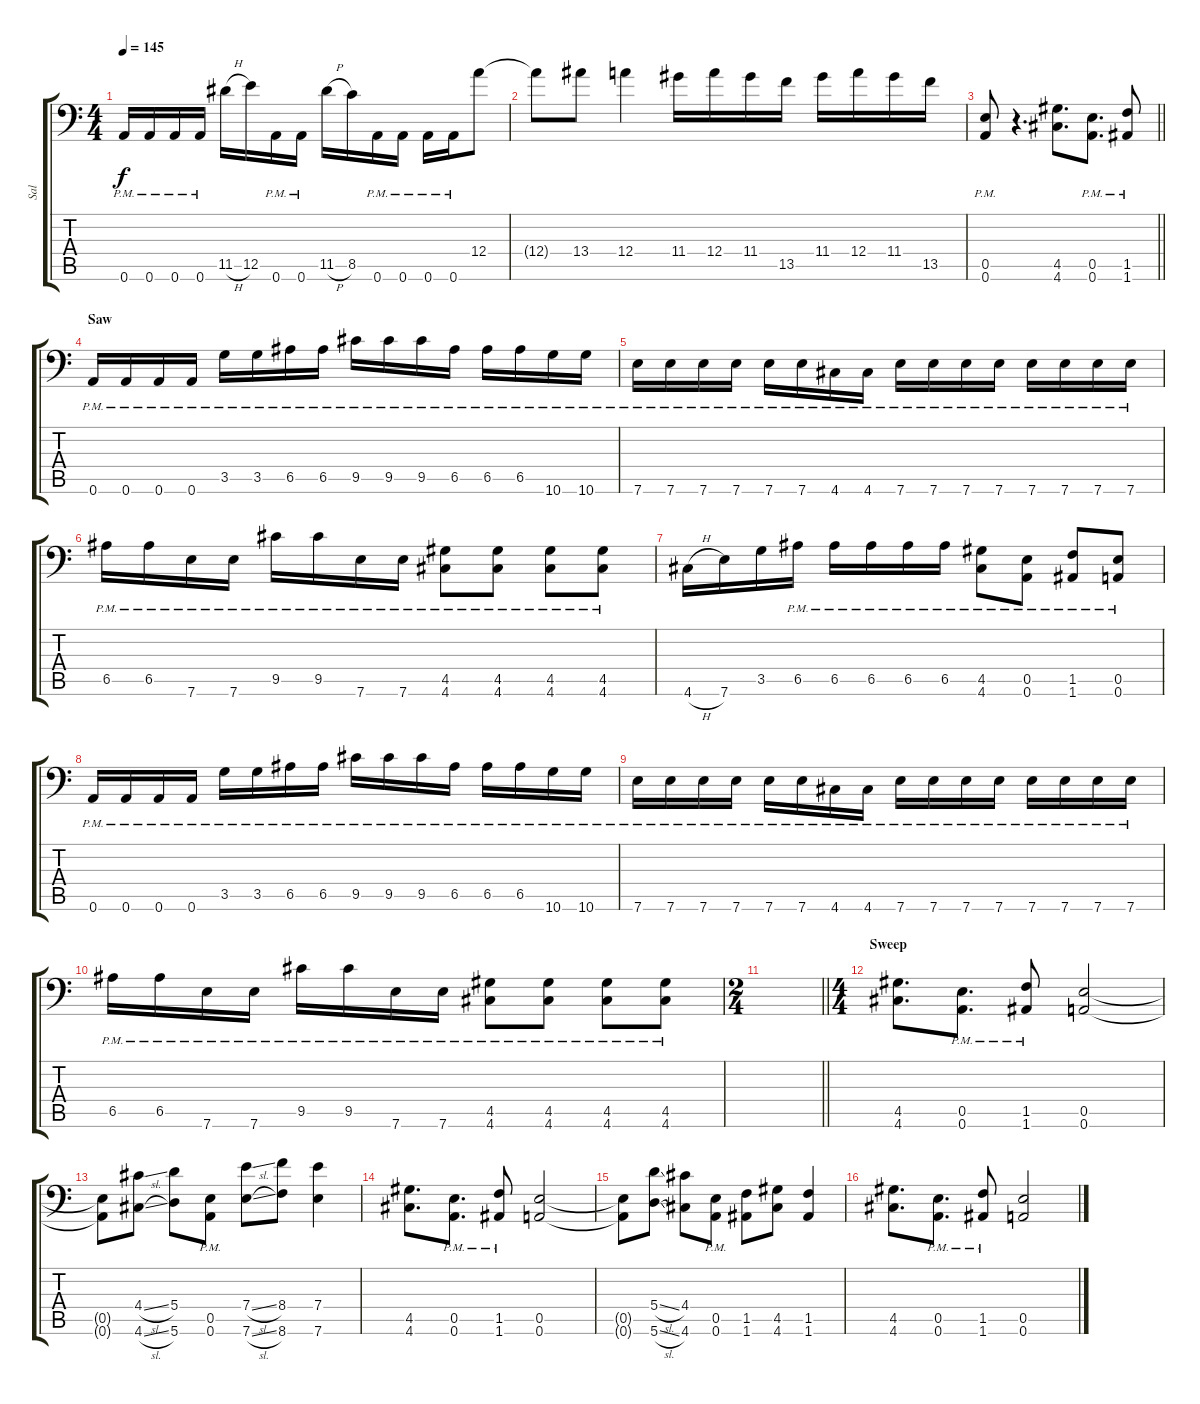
\track ("Sal" "Sal") {instrument distortionguitar}
\staff {score tabs}
\tuning (B3 Gb3 D3 A2 E2 A1) {hide}
\ts (4 4)
\tempo 145
\clef f4
\ks c
0.6{pm}.16{dy f} 0.6{pm}.16 0.6{pm}.16 0.6{pm}.16 11.5{h}.16 12.5.16 0.6{pm}.16 0.6{pm}.16 11.5{h}.16 8.5.16 0.6{pm}.16 0.6{pm}.16 0.6{pm}.16 0.6{pm}.16 12.4.8 |
12.4{t}.8 13.4.8 12.4.4 11.4.16 12.4.16 11.4.16 13.5.16 11.4.16 12.4.16 11.4.16 13.5.16 |
\barLineRight lightlight
(0.5{pm} 0.6{pm}).8 r.4{d} (4.5 4.6).8{d} (0.5{pm} 0.6{pm}).8{d} (1.5{pm} 1.6{pm}).8 |
\section ("" "Saw")
0.6{pm}.16 0.6{pm}.16 0.6{pm}.16 0.6{pm}.16 3.5{pm}.16 3.5{pm}.16 6.5{pm}.16 6.5{pm}.16 9.5{pm}.16 9.5{pm}.16 9.5{pm}.16 6.5{pm}.16 6.5{pm}.16 6.5{pm}.16 10.6{pm}.16 10.6{pm}.16 |
7.6{pm}.16 7.6{pm}.16 7.6{pm}.16 7.6{pm}.16 7.6{pm}.16 7.6{pm}.16 4.6{pm}.16 4.6{pm}.16 7.6{pm}.16 7.6{pm}.16 7.6{pm}.16 7.6{pm}.16 7.6{pm}.16 7.6{pm}.16 7.6{pm}.16 7.6{pm}.16 |
6.5{pm}.16 6.5{pm}.16 7.6{pm}.16 7.6{pm}.16 9.5{pm}.16 9.5{pm}.16 7.6{pm}.16 7.6{pm}.16 (4.5{pm} 4.6{pm}).8 (4.5{pm} 4.6{pm}).8 (4.5{pm} 4.6{pm}).8 (4.5{pm} 4.6{pm}).8 |
4.6{h}.16 7.6.16 3.5.16 6.5{pm}.16 6.5{pm}.16 6.5{pm}.16 6.5{pm}.16 6.5{pm}.16 (4.5{pm} 4.6{pm}).8 (0.5{pm} 0.6{pm}).8 (1.5{pm} 1.6{pm}).8 (0.5{pm} 0.6{pm}).8 |
0.6{pm}.16 0.6{pm}.16 0.6{pm}.16 0.6{pm}.16 3.5{pm}.16 3.5{pm}.16 6.5{pm}.16 6.5{pm}.16 9.5{pm}.16 9.5{pm}.16 9.5{pm}.16 6.5{pm}.16 6.5{pm}.16 6.5{pm}.16 10.6{pm}.16 10.6{pm}.16 |
7.6{pm}.16 7.6{pm}.16 7.6{pm}.16 7.6{pm}.16 7.6{pm}.16 7.6{pm}.16 4.6{pm}.16 4.6{pm}.16 7.6{pm}.16 7.6{pm}.16 7.6{pm}.16 7.6{pm}.16 7.6{pm}.16 7.6{pm}.16 7.6{pm}.16 7.6{pm}.16 |
6.5{pm}.16 6.5{pm}.16 7.6{pm}.16 7.6{pm}.16 9.5{pm}.16 9.5{pm}.16 7.6{pm}.16 7.6{pm}.16 (4.5{pm} 4.6{pm}).8 (4.5{pm} 4.6{pm}).8 (4.5{pm} 4.6{pm}).8 (4.5{pm} 4.6{pm}).8 |
\ts (2 4)
\barLineRight lightlight
|
\ts (4 4)
\section ("" "Sweep")
(4.5 4.6).8{d} (0.5{pm} 0.6{pm}).8{d} (1.5{pm} 1.6{pm}).8 (0.5 0.6).2 |
(0.5{t} 0.6{t}).8 (4.4{sl} 4.6{sl}).8 (5.4 5.6).8 (0.5{pm} 0.6{pm}).8 (7.4{sl} 7.6{sl}).8 (8.4 8.6).8 (7.4 7.6).4 |
(4.5 4.6).8{d} (0.5{pm} 0.6{pm}).8{d} (1.5{pm} 1.6{pm}).8 (0.5 0.6).2 |
(0.5{t} 0.6{t}).8 (5.4{sl} 5.6{sl}).8 (4.4 4.6).8 (0.5{pm} 0.6{pm}).8 (1.5 1.6).8 (4.5 4.6).8 (1.5 1.6).4 |
(4.5 4.6).8{d} (0.5{pm} 0.6{pm}).8{d} (1.5{pm} 1.6{pm}).8 (0.5 0.6).2
